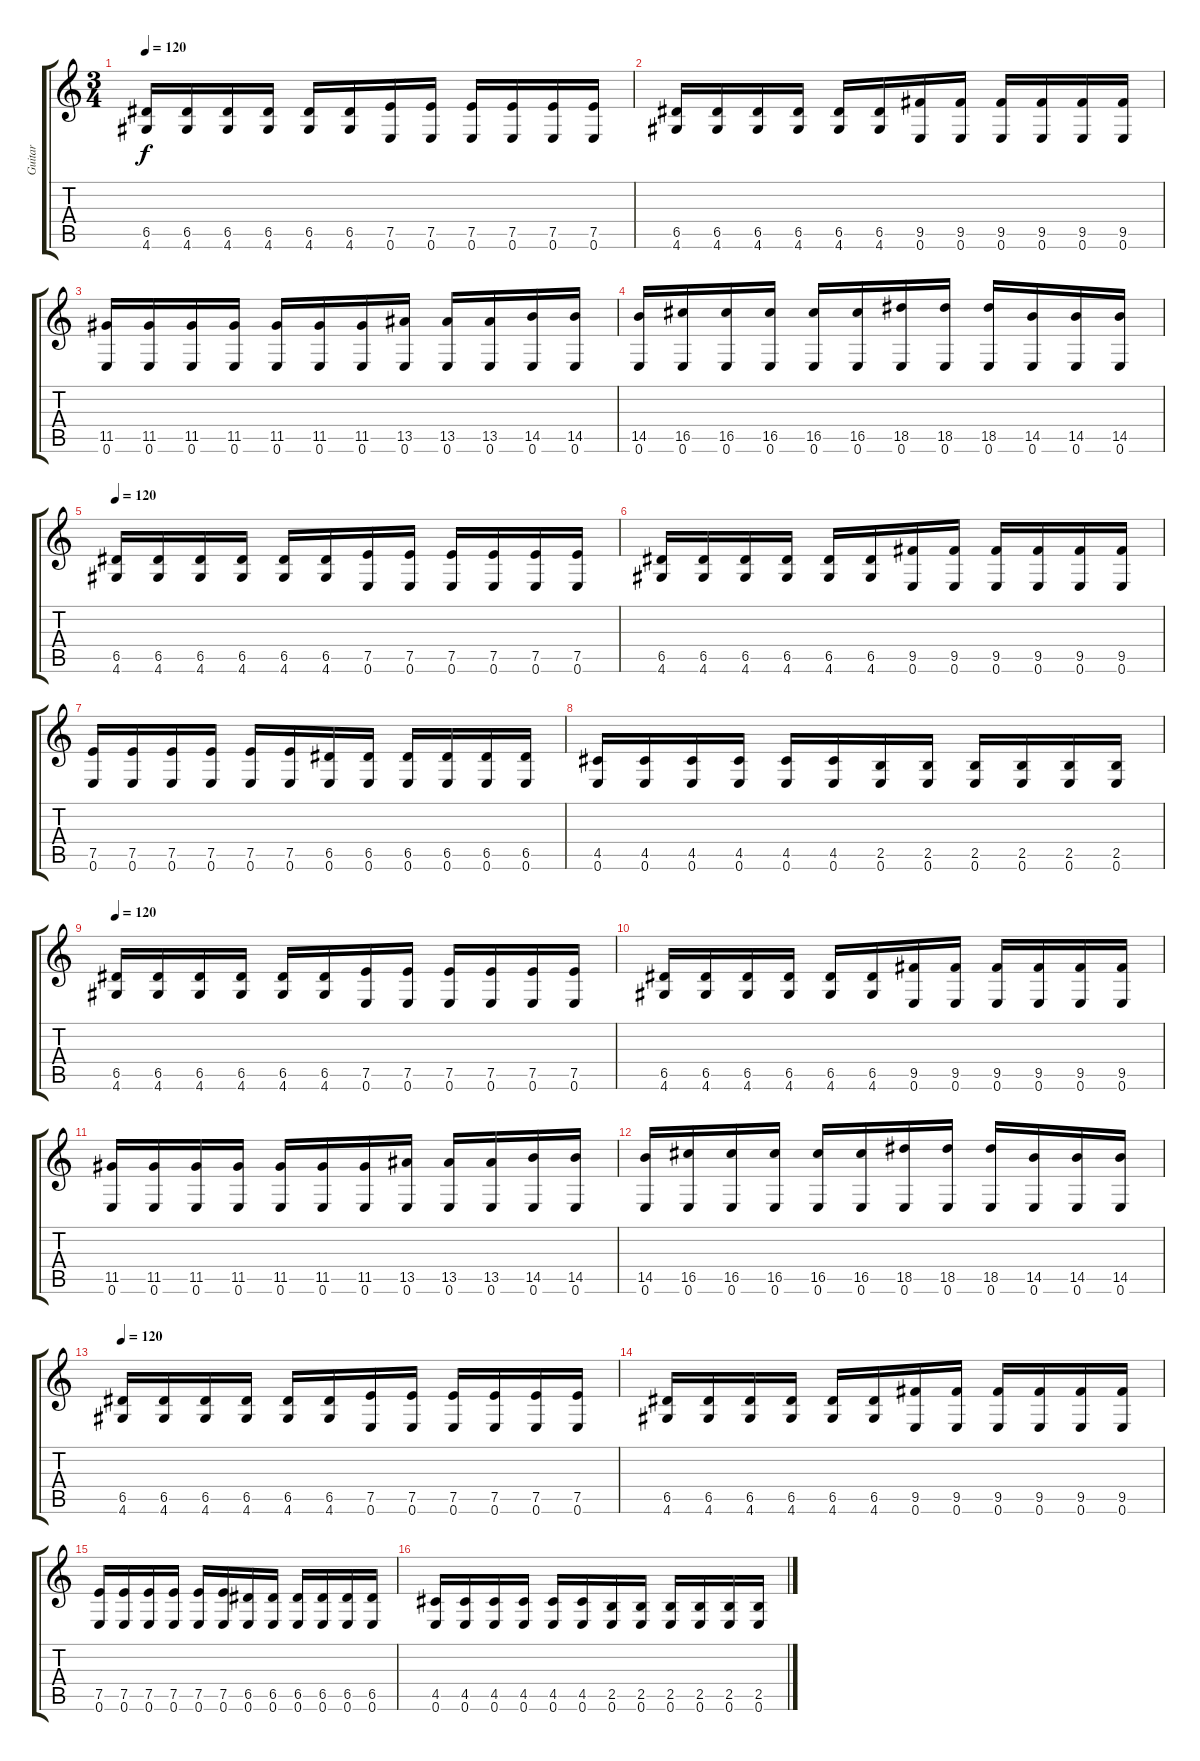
\track ("Guitar" "Guitar") {instrument overdrivenguitar}
\staff {score tabs}
\tuning (E4 B3 G3 D3 A2 E2) {hide}
\ts (3 4)
\tempo 120
\clef g2
\ks c
(6.5 4.6).16{dy f} (6.5 4.6).16 (6.5 4.6).16 (6.5 4.6).16 (6.5 4.6).16 (6.5 4.6).16 (7.5 0.6).16 (7.5 0.6).16 (7.5 0.6).16 (7.5 0.6).16 (7.5 0.6).16 (7.5 0.6).16 |
(6.5 4.6).16 (6.5 4.6).16 (6.5 4.6).16 (6.5 4.6).16 (6.5 4.6).16 (6.5 4.6).16 (9.5 0.6).16 (9.5 0.6).16 (9.5 0.6).16 (9.5 0.6).16 (9.5 0.6).16 (9.5 0.6).16 |
(11.5 0.6).16 (11.5 0.6).16 (11.5 0.6).16 (11.5 0.6).16 (11.5 0.6).16 (11.5 0.6).16 (11.5 0.6).16 (13.5 0.6).16 (13.5 0.6).16 (13.5 0.6).16 (14.5 0.6).16 (14.5 0.6).16 |
(14.5 0.6).16 (16.5 0.6).16 (16.5 0.6).16 (16.5 0.6).16 (16.5 0.6).16 (16.5 0.6).16 (18.5 0.6).16 (18.5 0.6).16 (18.5 0.6).16 (14.5 0.6).16 (14.5 0.6).16 (14.5 0.6).16 |
\tempo 120
(6.5 4.6).16 (6.5 4.6).16 (6.5 4.6).16 (6.5 4.6).16 (6.5 4.6).16 (6.5 4.6).16 (7.5 0.6).16 (7.5 0.6).16 (7.5 0.6).16 (7.5 0.6).16 (7.5 0.6).16 (7.5 0.6).16 |
(6.5 4.6).16 (6.5 4.6).16 (6.5 4.6).16 (6.5 4.6).16 (6.5 4.6).16 (6.5 4.6).16 (9.5 0.6).16 (9.5 0.6).16 (9.5 0.6).16 (9.5 0.6).16 (9.5 0.6).16 (9.5 0.6).16 |
(7.5 0.6).16 (7.5 0.6).16 (7.5 0.6).16 (7.5 0.6).16 (7.5 0.6).16 (7.5 0.6).16 (6.5 0.6).16 (6.5 0.6).16 (6.5 0.6).16 (6.5 0.6).16 (6.5 0.6).16 (6.5 0.6).16 |
(4.5 0.6).16 (4.5 0.6).16 (4.5 0.6).16 (4.5 0.6).16 (4.5 0.6).16 (4.5 0.6).16 (2.5 0.6).16 (2.5 0.6).16 (2.5 0.6).16 (2.5 0.6).16 (2.5 0.6).16 (2.5 0.6).16 |
\tempo 120
(6.5 4.6).16{volume 12} (6.5 4.6).16 (6.5 4.6).16 (6.5 4.6).16 (6.5 4.6).16 (6.5 4.6).16 (7.5 0.6).16 (7.5 0.6).16 (7.5 0.6).16 (7.5 0.6).16 (7.5 0.6).16 (7.5 0.6).16 |
(6.5 4.6).16 (6.5 4.6).16 (6.5 4.6).16 (6.5 4.6).16 (6.5 4.6).16 (6.5 4.6).16 (9.5 0.6).16 (9.5 0.6).16 (9.5 0.6).16 (9.5 0.6).16 (9.5 0.6).16 (9.5 0.6).16 |
(11.5 0.6).16{volume 8} (11.5 0.6).16 (11.5 0.6).16 (11.5 0.6).16 (11.5 0.6).16 (11.5 0.6).16 (11.5 0.6).16 (13.5 0.6).16 (13.5 0.6).16 (13.5 0.6).16 (14.5 0.6).16 (14.5 0.6).16 |
(14.5 0.6).16 (16.5 0.6).16 (16.5 0.6).16 (16.5 0.6).16 (16.5 0.6).16 (16.5 0.6).16 (18.5 0.6).16 (18.5 0.6).16 (18.5 0.6).16 (14.5 0.6).16 (14.5 0.6).16 (14.5 0.6).16 |
\tempo 120
(6.5 4.6).16{volume 6} (6.5 4.6).16 (6.5 4.6).16 (6.5 4.6).16 (6.5 4.6).16 (6.5 4.6).16 (7.5 0.6).16 (7.5 0.6).16 (7.5 0.6).16 (7.5 0.6).16 (7.5 0.6).16 (7.5 0.6).16 |
(6.5 4.6).16 (6.5 4.6).16 (6.5 4.6).16 (6.5 4.6).16 (6.5 4.6).16 (6.5 4.6).16 (9.5 0.6).16 (9.5 0.6).16 (9.5 0.6).16 (9.5 0.6).16 (9.5 0.6).16{volume 5} (9.5 0.6).16{volume 4} |
(7.5 0.6).16{volume 3} (7.5 0.6).16{volume 2} (7.5 0.6).16{volume 1} (7.5 0.6).16{volume 0} (7.5 0.6).16 (7.5 0.6).16 (6.5 0.6).16 (6.5 0.6).16 (6.5 0.6).16 (6.5 0.6).16 (6.5 0.6).16 (6.5 0.6).16 |
(4.5 0.6).16 (4.5 0.6).16 (4.5 0.6).16 (4.5 0.6).16 (4.5 0.6).16 (4.5 0.6).16 (2.5 0.6).16 (2.5 0.6).16 (2.5 0.6).16 (2.5 0.6).16 (2.5 0.6).16 (2.5 0.6).16
